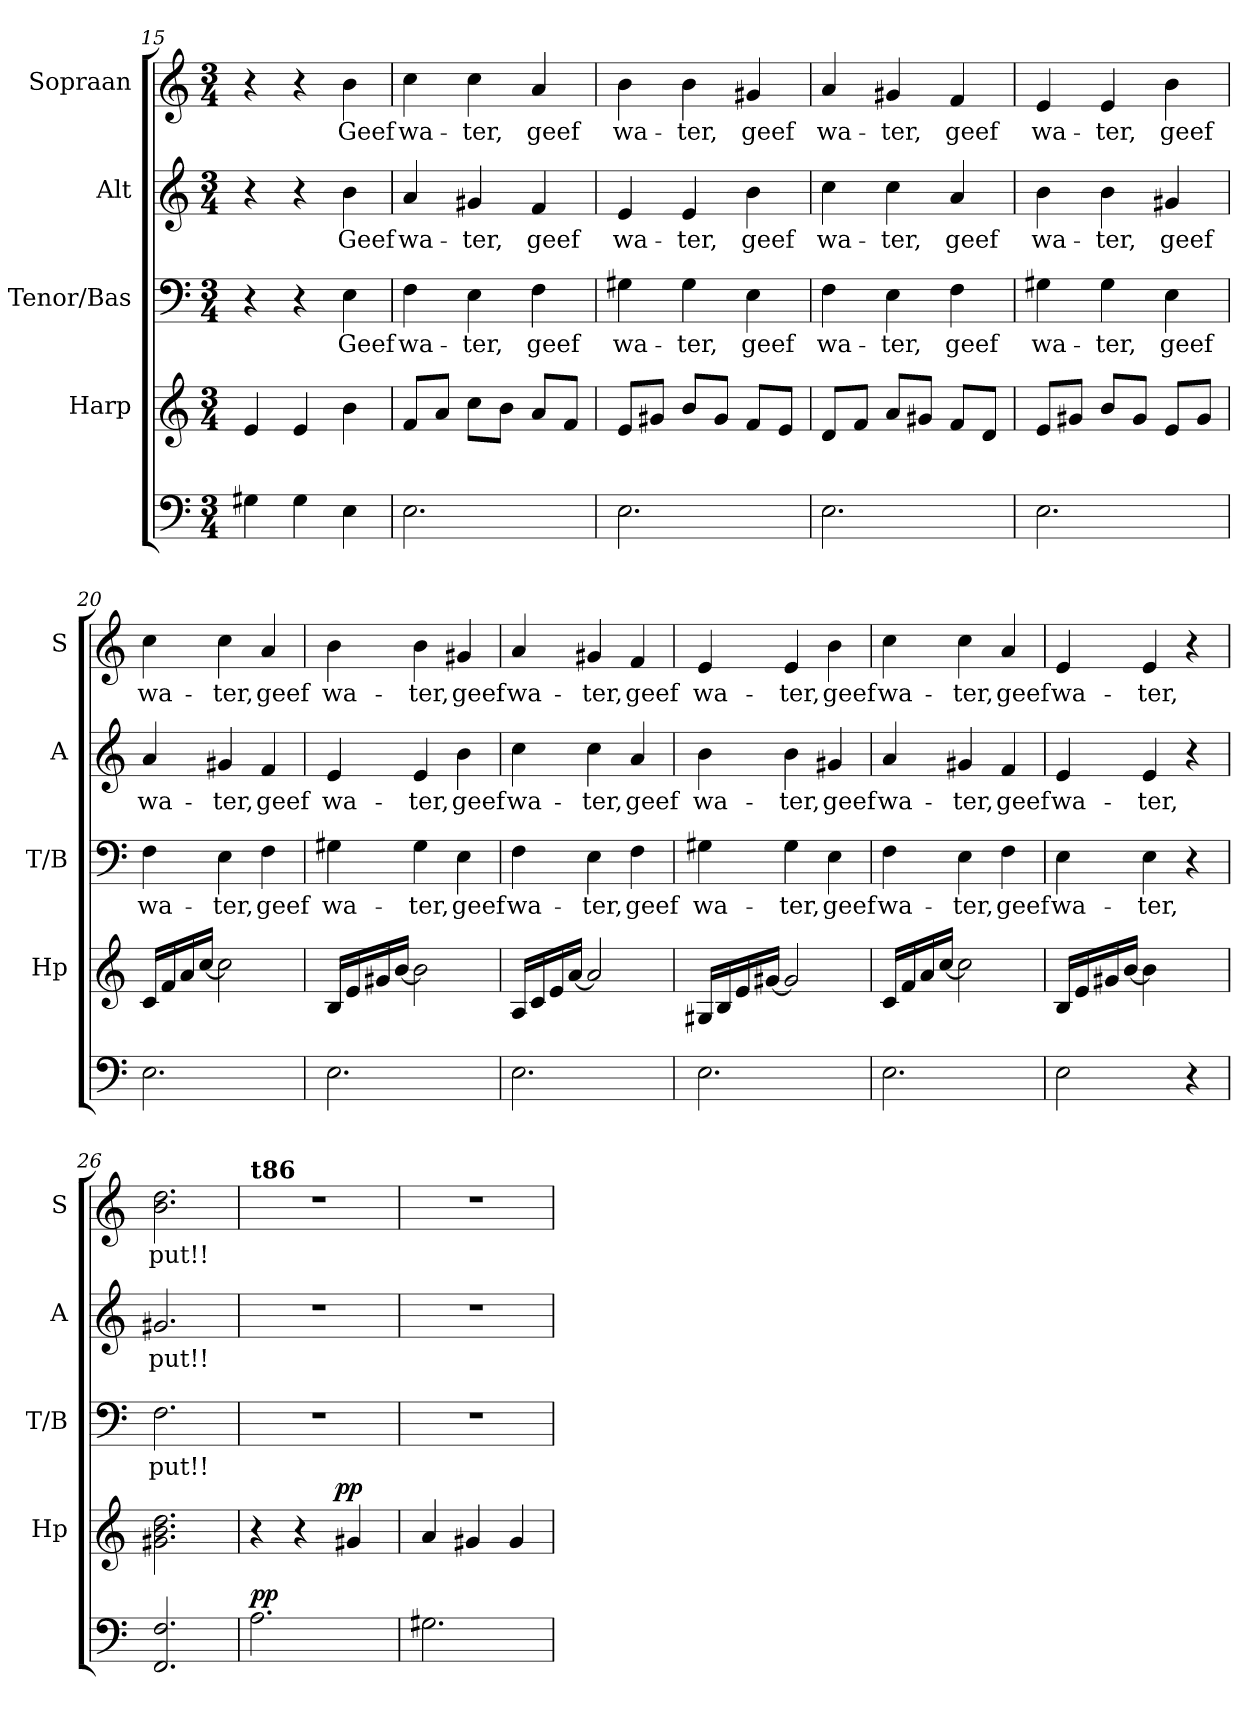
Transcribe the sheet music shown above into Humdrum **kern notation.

**kern	**dynam	**kern	**dynam	**kern	**text	**kern	**text	**kern	**text
*part5	*part5	*part4	*part4	*part3	*part3	*part2	*part2	*part1	*part1
*staff5	*staff5	*staff4	*staff4	*staff3	*staff3	*staff2	*staff2	*staff1	*staff1
*	*	*I"Harp	*	*I"Tenor/Bas	*	*I"Alt	*	*I"Sopraan	*
*	*	*I'Hp	*	*I'T/B	*	*I'A	*	*I'S	*
*clefF4	*	*clefG2	*	*clefF4	*	*clefG2	*	*clefG2	*
*k[]	*	*k[]	*	*k[]	*	*k[]	*	*k[]	*
*C:	*	*C:	*	*C:	*	*C:	*	*C:	*
*M3/4	*	*M3/4	*	*M3/4	*	*M3/4	*	*M3/4	*
=15	=15	=15	=15	=15	=15	=15	=15	=15	=15
4G#X\	.	4e/	.	4r	.	4r	.	4r	.
4G#\	.	4e/	.	4r	.	4r	.	4r	.
!	!	!	!	!	!LO:LY:b	!	!LO:LY:b	!	!LO:LY:b
4E\	.	4b\	.	4E\	Geef	4b\	Geef	4b\	Geef
=16	=16	=16	=16	=16	=16	=16	=16	=16	=16
!	!	!	!	!	!LO:LY:b	!	!LO:LY:b	!	!LO:LY:b
2.E\	.	8f/L	.	4F\	wa-	4a/	wa-	4cc\	wa-
.	.	8a/J	.	.	.	.	.	.	.
!	!	!	!	!	!LO:LY:b	!	!LO:LY:b	!	!LO:LY:b
.	.	8cc\L	.	4E\	-ter,	4g#X/	-ter,	4cc\	-ter,
.	.	8b\J	.	.	.	.	.	.	.
!	!	!	!	!	!LO:LY:b	!	!LO:LY:b	!	!LO:LY:b
.	.	8a/L	.	4F\	geef	4f/	geef	4a/	geef
.	.	8f/J	.	.	.	.	.	.	.
=17	=17	=17	=17	=17	=17	=17	=17	=17	=17
!	!	!	!	!	!LO:LY:b	!	!LO:LY:b	!	!LO:LY:b
2.E\	.	8e/L	.	4G#X\	wa-	4e/	wa-	4b\	wa-
.	.	8g#X/J	.	.	.	.	.	.	.
!	!	!	!	!	!LO:LY:b	!	!LO:LY:b	!	!LO:LY:b
.	.	8b/L	.	4G#\	-ter,	4e/	-ter,	4b\	-ter,
.	.	8g#/J	.	.	.	.	.	.	.
!	!	!	!	!	!LO:LY:b	!	!LO:LY:b	!	!LO:LY:b
.	.	8f/L	.	4E\	geef	4b\	geef	4g#X/	geef
.	.	8e/J	.	.	.	.	.	.	.
!!LO:PB:g=z
=18	=18	=18	=18	=18	=18	=18	=18	=18	=18
!	!	!	!	!	!LO:LY:b	!	!LO:LY:b	!	!LO:LY:b
2.E\	.	8d/L	.	4F\	wa-	4cc\	wa-	4a/	wa-
.	.	8f/J	.	.	.	.	.	.	.
!	!	!	!	!	!LO:LY:b	!	!LO:LY:b	!	!LO:LY:b
.	.	8a/L	.	4E\	-ter,	4cc\	-ter,	4g#X/	-ter,
.	.	8g#X/J	.	.	.	.	.	.	.
!	!	!	!	!	!LO:LY:b	!	!LO:LY:b	!	!LO:LY:b
.	.	8f/L	.	4F\	geef	4a/	geef	4f/	geef
.	.	8d/J	.	.	.	.	.	.	.
=19	=19	=19	=19	=19	=19	=19	=19	=19	=19
!	!	!	!	!	!LO:LY:b	!	!LO:LY:b	!	!LO:LY:b
2.E\	.	8e/L	.	4G#X\	wa-	4b\	wa-	4e/	wa-
.	.	8g#X/J	.	.	.	.	.	.	.
!	!	!	!	!	!LO:LY:b	!	!LO:LY:b	!	!LO:LY:b
.	.	8b/L	.	4G#\	-ter,	4b\	-ter,	4e/	-ter,
.	.	8g#/J	.	.	.	.	.	.	.
!	!	!	!	!	!LO:LY:b	!	!LO:LY:b	!	!LO:LY:b
.	.	8e/L	.	4E\	geef	4g#X/	geef	4b\	geef
.	.	8g#/J	.	.	.	.	.	.	.
=20	=20	=20	=20	=20	=20	=20	=20	=20	=20
!	!	!	!	!	!LO:LY:b	!	!LO:LY:b	!	!LO:LY:b
2.E\	.	16c/LL	.	4F\	wa-	4a/	wa-	4cc\	wa-
.	.	16f/	.	.	.	.	.	.	.
.	.	16a/	.	.	.	.	.	.	.
.	.	[16cc/JJ	.	.	.	.	.	.	.
!	!	!	!	!	!LO:LY:b	!	!LO:LY:b	!	!LO:LY:b
.	.	2cc\]	.	4E\	-ter,	4g#X/	-ter,	4cc\	-ter,
!	!	!	!	!	!LO:LY:b	!	!LO:LY:b	!	!LO:LY:b
.	.	.	.	4F\	geef	4f/	geef	4a/	geef
=21	=21	=21	=21	=21	=21	=21	=21	=21	=21
!	!	!	!	!	!LO:LY:b	!	!LO:LY:b	!	!LO:LY:b
2.E\	.	16B/LL	.	4G#X\	wa-	4e/	wa-	4b\	wa-
.	.	16e/	.	.	.	.	.	.	.
.	.	16g#X/	.	.	.	.	.	.	.
.	.	[16b/JJ	.	.	.	.	.	.	.
!	!	!	!	!	!LO:LY:b	!	!LO:LY:b	!	!LO:LY:b
.	.	2b\]	.	4G#\	-ter,	4e/	-ter,	4b\	-ter,
!	!	!	!	!	!LO:LY:b	!	!LO:LY:b	!	!LO:LY:b
.	.	.	.	4E\	geef	4b\	geef	4g#X/	geef
=22	=22	=22	=22	=22	=22	=22	=22	=22	=22
!	!	!	!	!	!LO:LY:b	!	!LO:LY:b	!	!LO:LY:b
2.E\	.	16A/LL	.	4F\	wa-	4cc\	wa-	4a/	wa-
.	.	16c/	.	.	.	.	.	.	.
.	.	16e/	.	.	.	.	.	.	.
.	.	[16a/JJ	.	.	.	.	.	.	.
!	!	!	!	!	!LO:LY:b	!	!LO:LY:b	!	!LO:LY:b
.	.	2a/]	.	4E\	-ter,	4cc\	-ter,	4g#X/	-ter,
!	!	!	!	!	!LO:LY:b	!	!LO:LY:b	!	!LO:LY:b
.	.	.	.	4F\	geef	4a/	geef	4f/	geef
!!LO:LB:g=z
=23	=23	=23	=23	=23	=23	=23	=23	=23	=23
!	!	!	!	!	!LO:LY:b	!	!LO:LY:b	!	!LO:LY:b
2.E\	.	16G#X/LL	.	4G#X\	wa-	4b\	wa-	4e/	wa-
.	.	16B/	.	.	.	.	.	.	.
.	.	16e/	.	.	.	.	.	.	.
.	.	[16g#X/JJ	.	.	.	.	.	.	.
!	!	!	!	!	!LO:LY:b	!	!LO:LY:b	!	!LO:LY:b
.	.	2g#/]	.	4G#\	-ter,	4b\	-ter,	4e/	-ter,
!	!	!	!	!	!LO:LY:b	!	!LO:LY:b	!	!LO:LY:b
.	.	.	.	4E\	geef	4g#X/	geef	4b\	geef
=24	=24	=24	=24	=24	=24	=24	=24	=24	=24
!	!	!	!	!	!LO:LY:b	!	!LO:LY:b	!	!LO:LY:b
2.E\	.	16c/LL	.	4F\	wa-	4a/	wa-	4cc\	wa-
.	.	16f/	.	.	.	.	.	.	.
.	.	16a/	.	.	.	.	.	.	.
.	.	[16cc/JJ	.	.	.	.	.	.	.
!	!	!	!	!	!LO:LY:b	!	!LO:LY:b	!	!LO:LY:b
.	.	2cc\]	.	4E\	-ter,	4g#X/	-ter,	4cc\	-ter,
!	!	!	!	!	!LO:LY:b	!	!LO:LY:b	!	!LO:LY:b
.	.	.	.	4F\	geef	4f/	geef	4a/	geef
=25	=25	=25	=25	=25	=25	=25	=25	=25	=25
!	!	!	!	!	!LO:LY:b	!	!LO:LY:b	!	!LO:LY:b
2E\	.	16B/LL	.	4E\	wa-	4e/	wa-	4e/	wa-
.	.	16e/	.	.	.	.	.	.	.
.	.	16g#X/	.	.	.	.	.	.	.
.	.	[16b/JJ	.	.	.	.	.	.	.
!	!	!	!	!	!LO:LY:b	!	!LO:LY:b	!	!LO:LY:b
.	.	4b\]	.	4E\	-ter,	4e/	-ter,	4e/	-ter,
4r	.	4ryy	.	4r	.	4r	.	4r	.
=26	=26	=26	=26	=26	=26	=26	=26	=26	=26
!	!	!	!	!	!LO:LY:b	!	!LO:LY:b	!	!LO:LY:b
2.FF/ 2.F/	.	2.g#X\ 2.b\ 2.dd\	.	2.F\	put!!	2.g#X/	put!!	2.b\ 2.dd\	put!!
=27	=27	=27	=27	=27	=27	=27	=27	=27	=27
!	!	!	!	!	!	!	!	!LO:TX:a:B:t=t86	!
!	!LO:DY:a	!	!	!	!	!	!	!	!
*	*	*^	*	*	*	*	*	*	*
2.A\	pp	4r	4...ryy	.	2.r	.	2.r	.	2.r	.
.	.	4r	.	.	.	.	.	.	.	.
!	!	!	!	!LO:DY:a	!	!	!	!	!	!
.	.	.	4ryy	pp	.	.	.	.	.	.
.	.	4g#X/	.	.	.	.	.	.	.	.
.	.	.	32ryy	.	.	.	.	.	.	.
*	*	*v	*v	*	*	*	*	*	*	*
=28	=28	=28	=28	=28	=28	=28	=28	=28	=28
2.G#X\	.	4a/	.	2.r	.	2.r	.	2.r	.
.	.	4g#X/	.	.	.	.	.	.	.
.	.	4g#/	.	.	.	.	.	.	.
=	=	=	=	=	=	=	=	=	=
*-	*-	*-	*-	*-	*-	*-	*-	*-	*-
